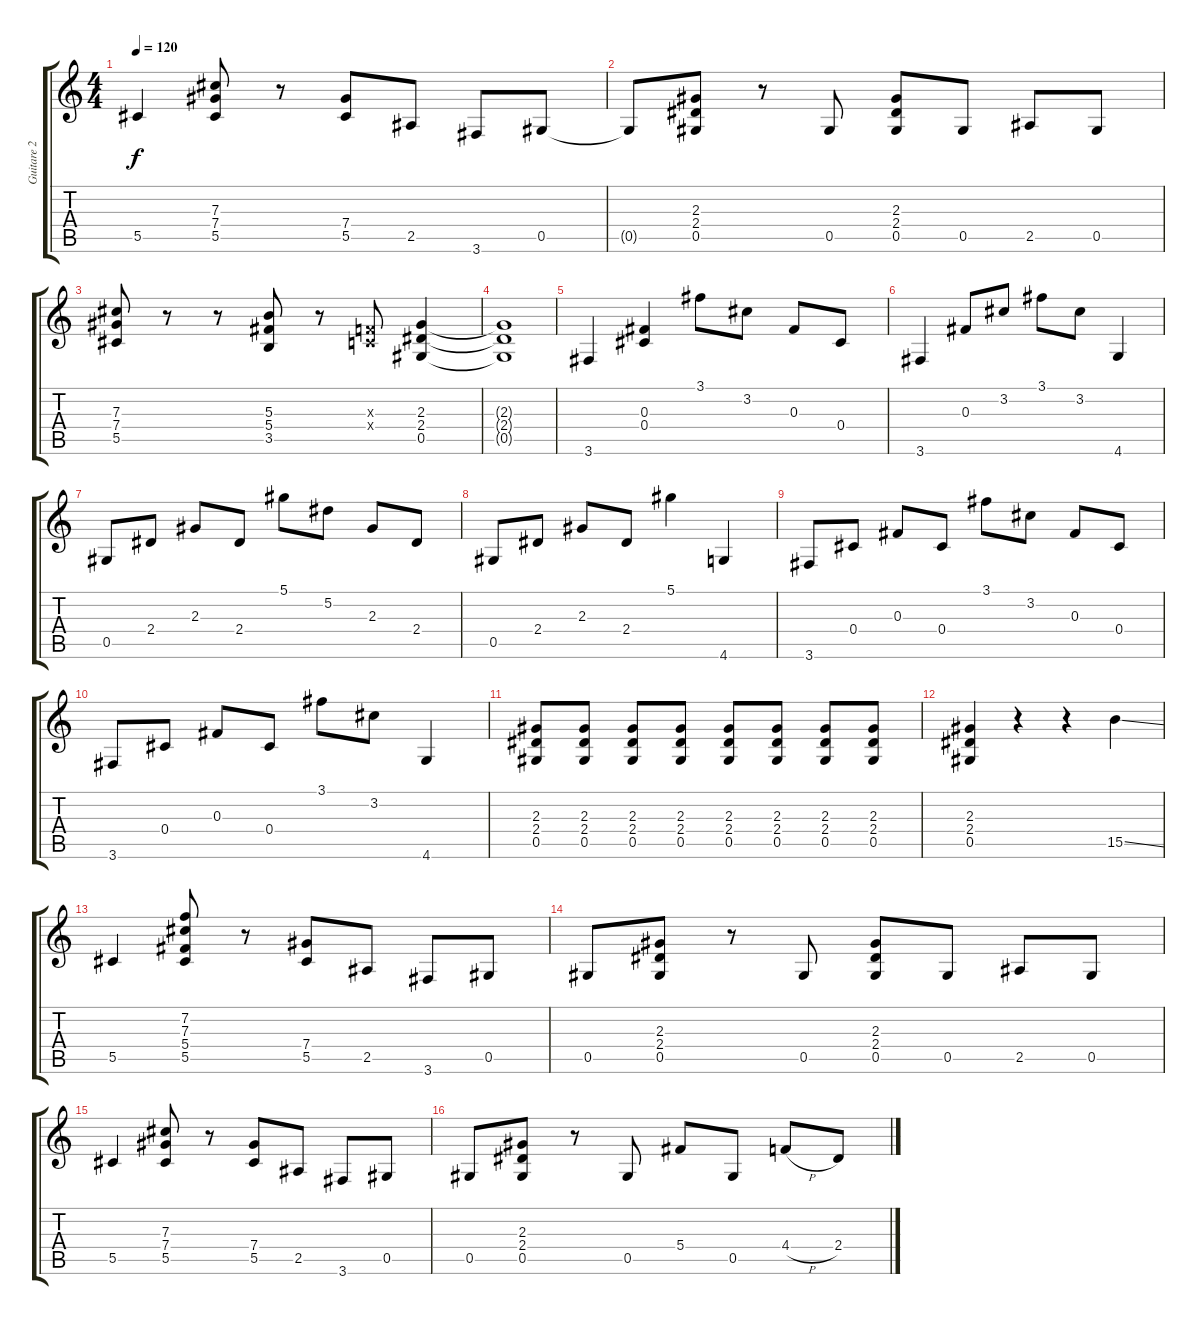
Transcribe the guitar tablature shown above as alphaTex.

\track ("Guitare 2" "Guitare 2") {instrument distortionguitar}
\staff {score tabs}
\tuning (Eb4 Bb3 Gb3 Db3 Ab2 Eb2) {hide}
\ts (4 4)
\tempo 120
\clef g2
\ks c
5.5.4{dy f} (7.3 7.4 5.5).8 r.8 (7.4 5.5).8 2.5.8 3.6.8 0.5.8 |
0.5{t}.8 (2.3 2.4 0.5).8 r.8 0.5.8 (2.3 2.4 0.5).8 0.5.8 2.5.8 0.5.8 |
(7.3 7.4 5.5).8 r.8 r.8 (5.3 5.4 3.5).8 r.8 (-1.3{x} -1.4{x}).8 (2.3 2.4 0.5).4 |
(2.3{t} 2.4{t} 0.5{t}).1 |
3.6.4 (0.3 0.4).4 3.1.8 3.2.8 0.3.8 0.4.8 |
3.6.4 0.3.8 3.2.8 3.1.8 3.2.8 4.6.4 |
0.5.8 2.4.8 2.3.8 2.4.8 5.1.8 5.2.8 2.3.8 2.4.8 |
0.5.8 2.4.8 2.3.8 2.4.8 5.1.4 4.6.4 |
3.6.8 0.4.8 0.3.8 0.4.8 3.1.8 3.2.8 0.3.8 0.4.8 |
3.6.8 0.4.8 0.3.8 0.4.8 3.1.8 3.2.8 4.6.4 |
(2.3 2.4 0.5).8 (2.3 2.4 0.5).8 (2.3 2.4 0.5).8 (2.3 2.4 0.5).8 (2.3 2.4 0.5).8 (2.3 2.4 0.5).8 (2.3 2.4 0.5).8 (2.3 2.4 0.5).8 |
(2.3 2.4 0.5).4 r.4 r.4 15.5{ss}.4 |
5.5.4 (7.2 7.3 5.4 5.5).8 r.8 (7.4 5.5).8 2.5.8 3.6.8 0.5.8 |
0.5.8 (2.3 2.4 0.5).8 r.8 0.5.8 (2.3 2.4 0.5).8 0.5.8 2.5.8 0.5.8 |
5.5.4 (7.3 7.4 5.5).8 r.8 (7.4 5.5).8 2.5.8 3.6.8 0.5.8 |
0.5.8 (2.3 2.4 0.5).8 r.8 0.5.8 5.4.8 0.5.8 4.4{h}.8 2.4.8
